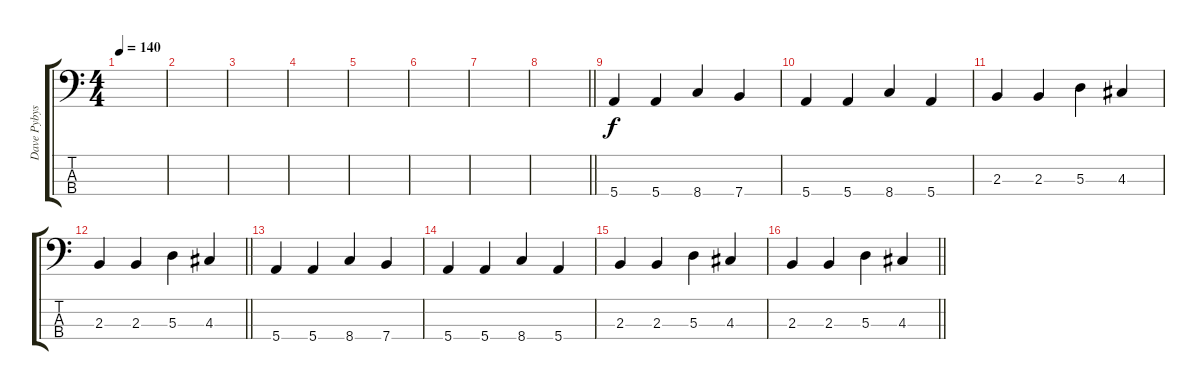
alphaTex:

\track ("Dave Pybys" "Dave Pybys") {instrument electricbassfinger}
\staff {score tabs}
\tuning (G2 D2 A1 E1) {hide}
\ts (4 4)
\tempo 140
\clef f4
\ks c
|
|
|
|
|
|
|
\barLineRight lightlight
|
5.4.4 5.4.4 8.4.4 7.4.4 |
5.4.4 5.4.4 8.4.4 5.4.4 |
2.3.4 2.3.4 5.3.4 4.3.4 |
\barLineRight lightlight
2.3.4 2.3.4 5.3.4 4.3.4 |
5.4.4 5.4.4 8.4.4 7.4.4 |
5.4.4 5.4.4 8.4.4 5.4.4 |
2.3.4 2.3.4 5.3.4 4.3.4 |
\barLineRight lightlight
2.3.4 2.3.4 5.3.4 4.3.4
